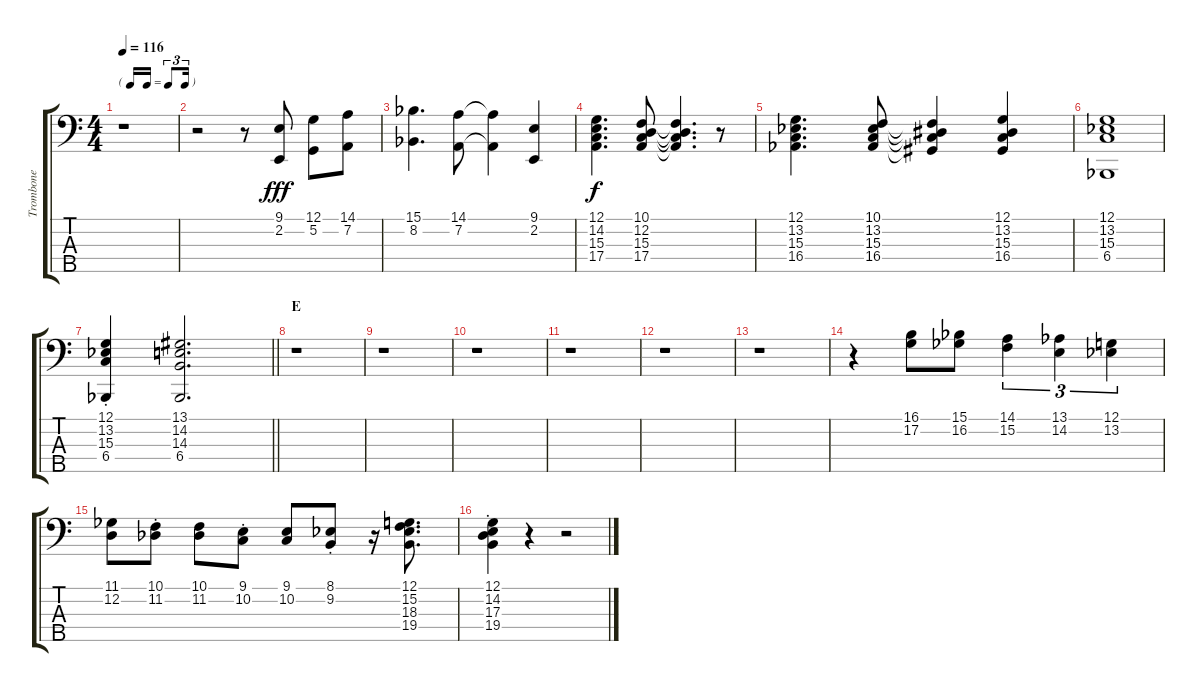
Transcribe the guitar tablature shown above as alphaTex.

\track ("Trombone" "Trombone") {instrument trombone}
\staff {score tabs}
\tuning (G2 D2 A1 E1 B0) {hide}
\ts (4 4)
\tf triplet16th
\tempo 116
\clef f4
\ks c
r.1{dy f} |
r.2 r.8 (9.1 2.2).8{dy fff} (12.1 5.2).8 (14.1 7.2).8 |
(15.1{acc b} 8.2{acc b}).4{d} (14.1 7.2).8 (14.1{t} 7.2{t}).4 (9.1 2.2).4 |
(12.1 14.2 15.3 17.4).4{d dy f} (10.1 12.2 15.3 17.4).8 (10.1{t} 12.2{t} 15.3{t} 17.4{t}).4{d} r.8 |
(12.1 13.2{acc b} 15.3 16.4{acc b}).4{d} (10.1 13.2{acc b} 15.3 16.4{acc b}).8 (10.1{t} 13.2{t} 15.3{t} 16.4{t}).4 (12.1 13.2 15.3 16.4).4 |
(12.1 13.2{acc b} 15.3 6.4{acc b}).1 |
\barLineRight lightlight
(12.1{st} 13.2{st acc b} 15.3{st} 6.4{st acc b}).4 (13.1 14.2 14.3 6.4{acc b}).2{d} |
\section ("" "E")
r.1 |
r.1 |
r.1 |
r.1 |
r.1 |
r.1 |
r.4 (16.1 17.2).8 (15.1{acc b} 16.2{acc b}).8 (14.1 15.2).4{tu (3 2)} (13.1{acc b} 14.2).4{tu (3 2)} (12.1 13.2{acc b}).4{tu (3 2)} |
(11.1{acc b} 12.2).8 (10.1{st} 11.2{st acc b}).8 (10.1 11.2{acc b}).8 (9.1{st} 10.2{st}).8 (9.1 10.2).8 (8.1{st acc b} 9.2{st}).8 r.16 (12.1 15.2 18.3{acc b} 19.4).8{d} |
(12.1{st} 14.2{st} 17.3{st} 19.4{st}).4 r.4 r.2
